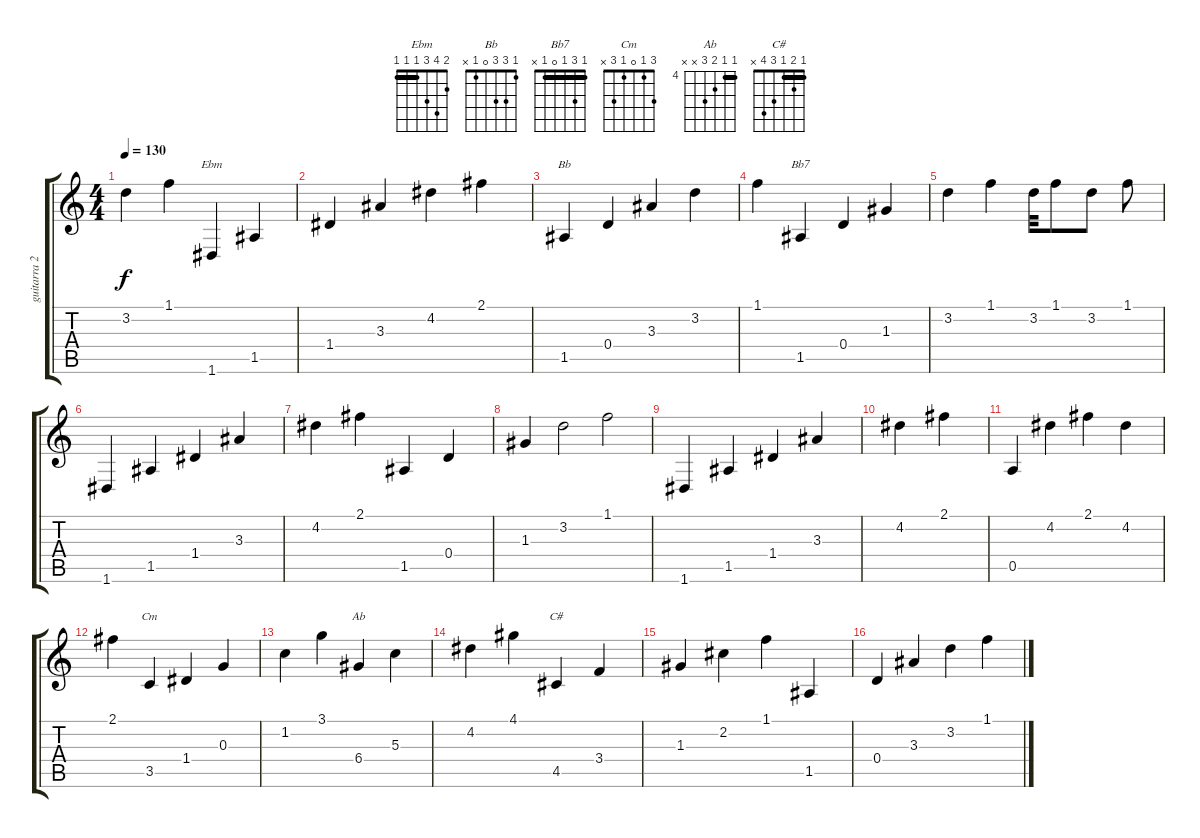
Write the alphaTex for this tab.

\track ("guitarra 2" "guitarra 2") {instrument acousticguitarnylon}
\staff {score tabs}
\tuning (E4 B3 G3 D3 A2 D2) {hide}
\chord ("Ebm" 2 4 3 1 1 1) {barre 1}
\chord ("Bb" 1 3 3 0 1 x)
\chord ("Bb7" 1 3 1 0 1 x) {barre 1}
\chord ("Cm" 3 1 0 1 3 x)
\chord ("Ab" 4 4 5 6 x x) {firstfret 4 barre 4}
\chord ("C#" 1 2 1 3 4 x) {barre 1}
\ts (4 4)
\tempo 130
\clef g2
\ks c
3.2.4{dy f} 1.1.4 1.6.4{ch "Ebm"} 1.5.4 |
1.4.4 3.3.4 4.2.4 2.1.4 |
1.5.4{ch "Bb"} 0.4.4 3.3.4 3.2.4 |
1.1.4 1.5.4{ch "Bb7"} 0.4.4 1.3.4 |
3.2.4 1.1.4 3.2.32 1.1.8 3.2.8 1.1.8 |
1.6.4 1.5.4 1.4.4 3.3.4 |
4.2.4 2.1.4 1.5.4 0.4.4 |
1.3.4 3.2.2 1.1.2 |
1.6.4 1.5.4 1.4.4 3.3.4 |
4.2.4 2.1.4 |
0.5.4 4.2.4 2.1.4 4.2.4 |
2.1.4 3.5.4{ch "Cm"} 1.4.4 0.3.4 |
1.2.4 3.1.4 6.4.4{ch "Ab"} 5.3.4 |
4.2.4 4.1.4 4.5.4{ch "C#"} 3.4.4 |
1.3.4 2.2.4 1.1.4 1.5.4 |
0.4.4 3.3.4 3.2.4 1.1.4
